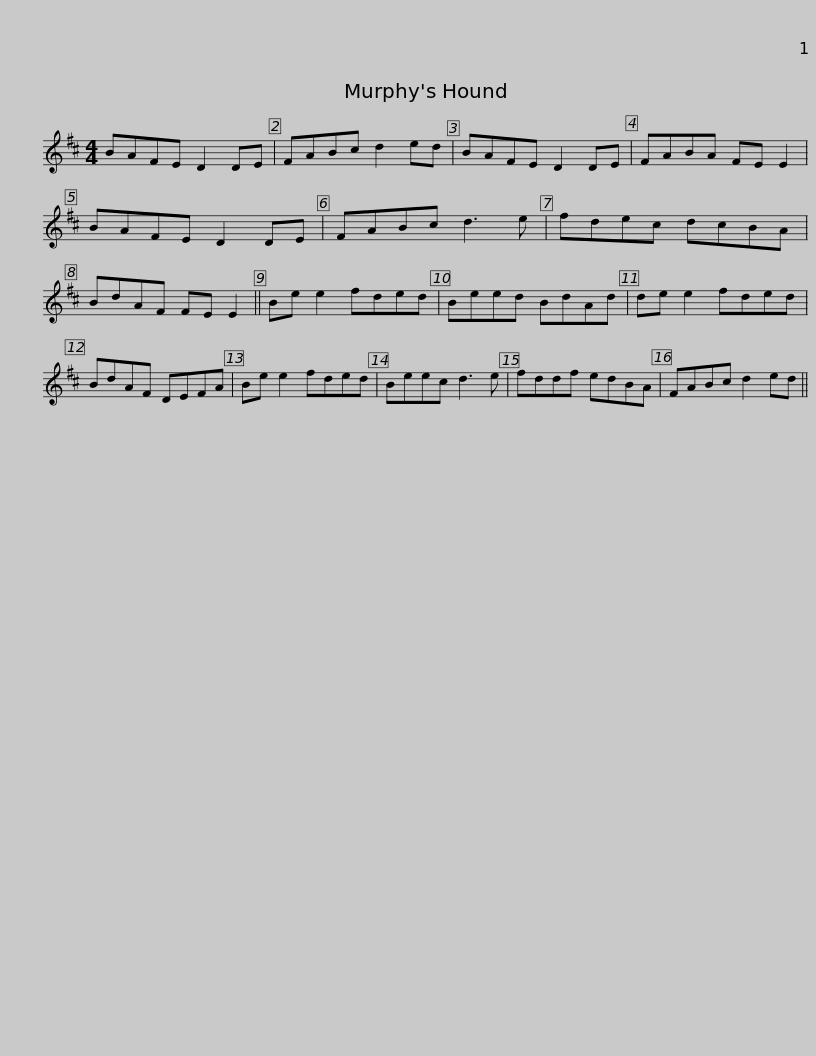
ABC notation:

X:1
L:1/8
M:4/4
I:linebreak $
K:D
V:1 treble
V:1
 BAFE D2 DE | FABc d2 ed | BAFE D2 DE | FABA FE E2 | BAFE D2 DE | %5
 FABc d3 e |$ fdec dcBA | BdAF FE E2 || Be e2 fded | Beed BdAd | %10
 de e2 fded | BdAF DEFA |$ Be e2 fded | Beec d3 e | fddf edBA | %15
 FABc d2 ed || %16
